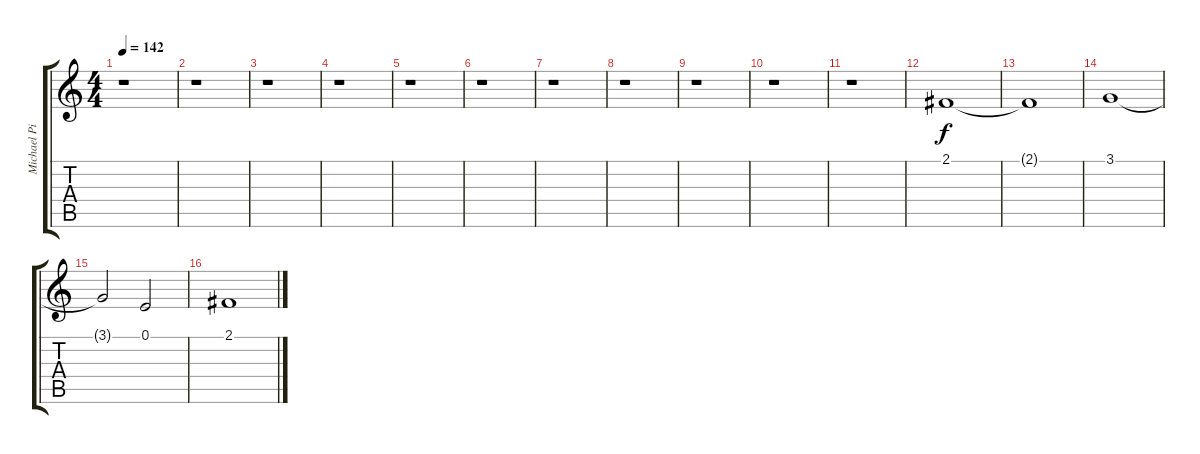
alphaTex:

\track ("Michael Pinnella (strings)" "Michael Pi") {instrument stringensemble1}
\staff {score tabs}
\tuning (E4 B3 G3 D3 A2 E2) {hide}
\ts (4 4)
\tempo 142
\clef g2
\ks c
r.1{dy f} |
r.1 |
r.1 |
r.1 |
r.1 |
r.1 |
r.1 |
r.1 |
r.1 |
r.1 |
r.1 |
2.1.1{volume 16 balance 8} |
2.1{t}.1 |
3.1.1 |
3.1{t}.2 0.1.2 |
2.1.1
